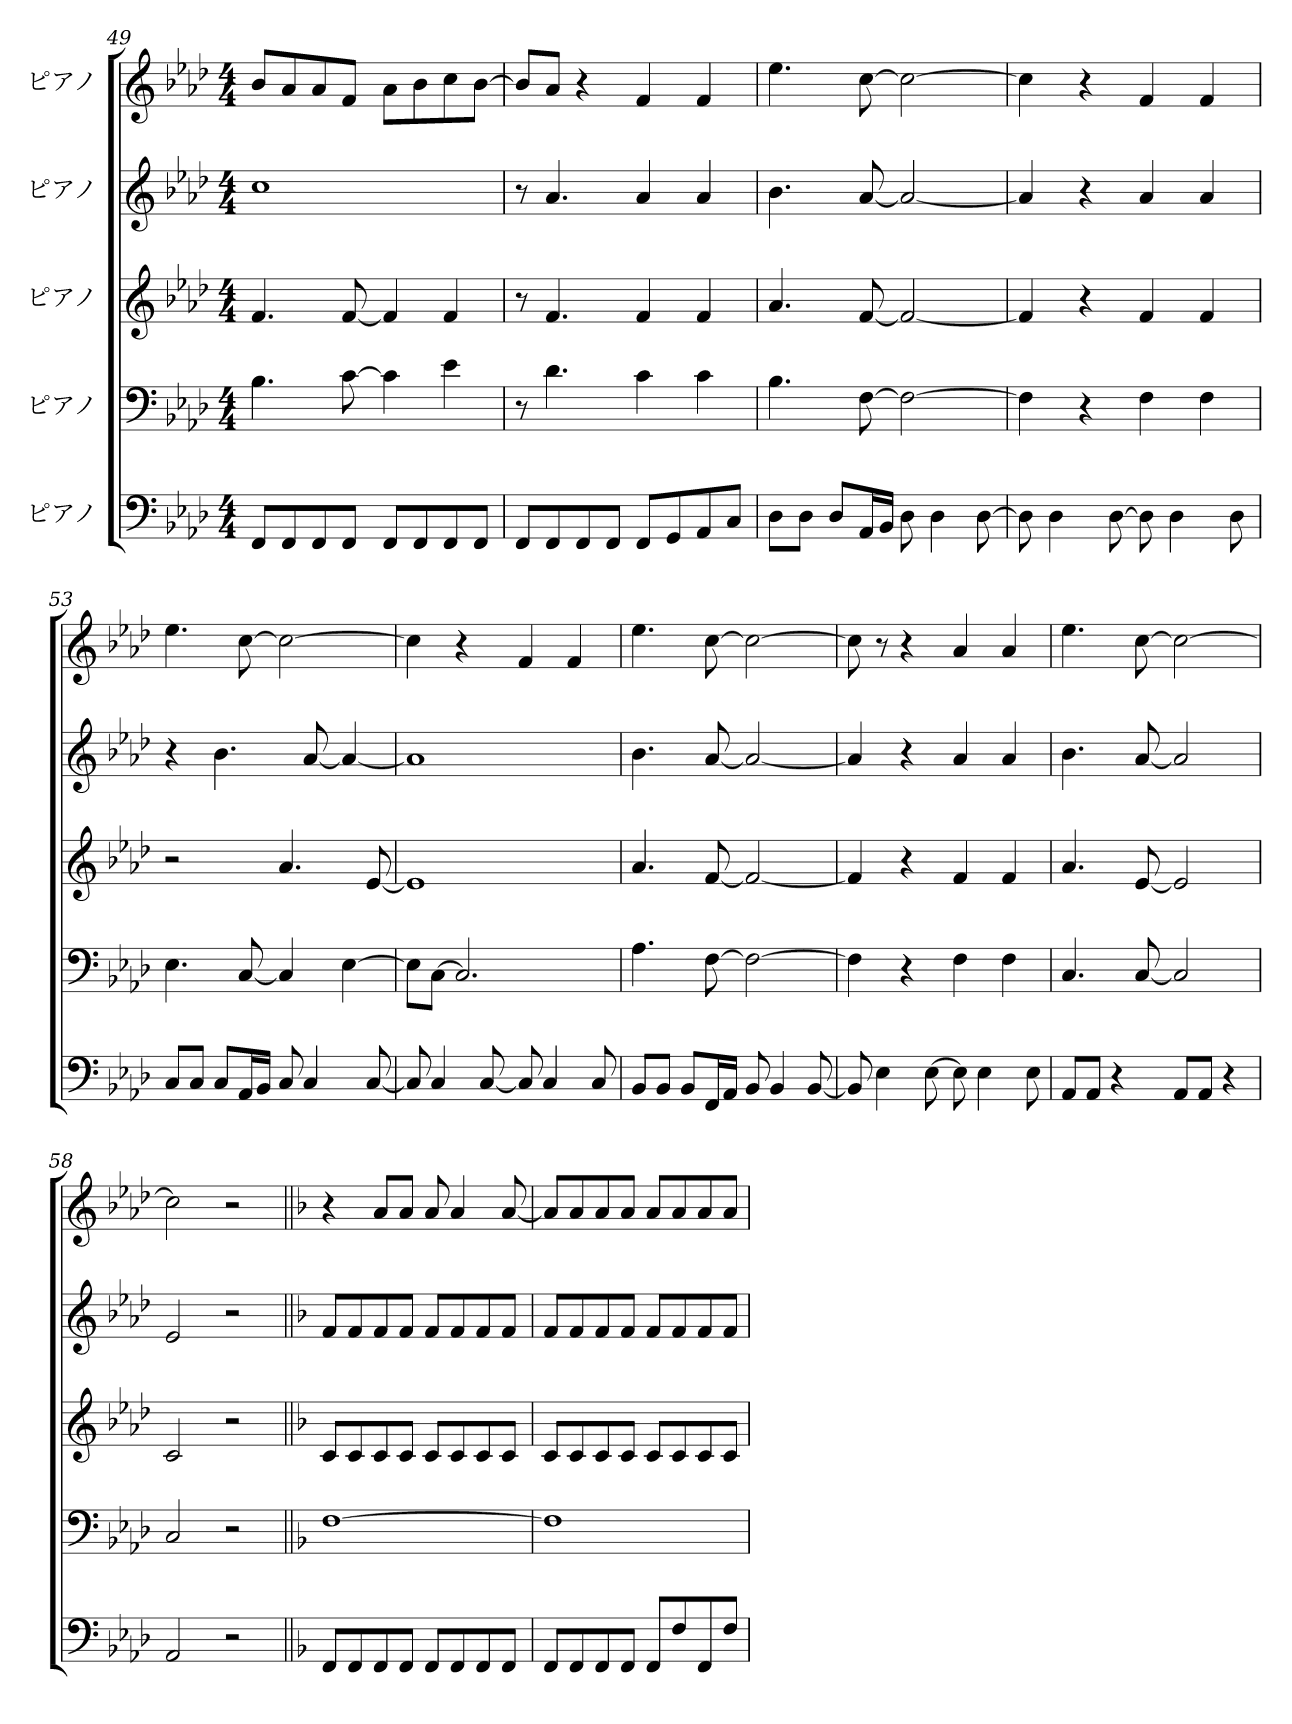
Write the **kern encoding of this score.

**kern	**kern	**kern	**kern	**kern
*part5	*part4	*part3	*part2	*part1
*staff5	*staff4	*staff3	*staff2	*staff1
*I"ピアノ	*I"ピアノ	*I"ピアノ	*I"ピアノ	*I"ピアノ
*clefF4	*clefF4	*clefG2	*clefG2	*clefG2
*k[b-e-a-d-]	*k[b-e-a-d-]	*k[b-e-a-d-]	*k[b-e-a-d-]	*k[b-e-a-d-]
*M4/4	*M4/4	*M4/4	*M4/4	*M4/4
=49	=49	=49	=49	=49
8FFL	4.B-	4.f	1cc	8b-L
8FF	.	.	.	8a-
8FF	.	.	.	8a-
8FFJ	[8c	[8f	.	8fJ
8FFL	4c]	4f]	.	8a-L
8FF	.	.	.	8b-
8FF	4e-	4f	.	8cc
8FFJ	.	.	.	[8b-J
=50	=50	=50	=50	=50
8FFL	8r	8r	8r	8b-L]
8FF	4.d-	4.f	4.a-	8a-J
8FF	.	.	.	4r
8FFJ	.	.	.	.
8FFL	4c	4f	4a-	4f
8GG	.	.	.	.
8AA-	4c	4f	4a-	4f
8CJ	.	.	.	.
=51	=51	=51	=51	=51
8D-L	4.B-	4.a-	4.b-	4.ee-
8D-J	.	.	.	.
8D-L	.	.	.	.
16AA-L	[8F	[8f	[8a-	[8cc
16BB-JJ	.	.	.	.
8D-	2F_	2f_	2a-_	2cc_
4D-	.	.	.	.
[8D-	.	.	.	.
=52	=52	=52	=52	=52
8D-]	4F]	4f]	4a-]	4cc]
4D-	.	.	.	.
.	4r	4r	4r	4r
[8D-	.	.	.	.
8D-]	4F	4f	4a-	4f
4D-	.	.	.	.
.	4F	4f	4a-	4f
8D-	.	.	.	.
=53	=53	=53	=53	=53
8CL	4.E-	2r	4r	4.ee-
8CJ	.	.	.	.
8CL	.	.	4.b-	.
16AA-L	[8C	.	.	[8cc
16BB-JJ	.	.	.	.
8C	4C]	4.a-	.	2cc_
4C	.	.	[8a-	.
.	[4E-	.	4a-_	.
[8C	.	[8e-	.	.
=54	=54	=54	=54	=54
8C]	8E-L]	1e-]	1a-]	4cc]
4C	[8CJ	.	.	.
.	2.C]	.	.	4r
[8C	.	.	.	.
8C]	.	.	.	4f
4C	.	.	.	.
.	.	.	.	4f
8C	.	.	.	.
=55	=55	=55	=55	=55
8BB-L	4.A-	4.a-	4.b-	4.ee-
8BB-J	.	.	.	.
8BB-L	.	.	.	.
16FFL	[8F	[8f	[8a-	[8cc
16AA-JJ	.	.	.	.
8BB-	2F_	2f_	2a-_	2cc_
4BB-	.	.	.	.
[8BB-	.	.	.	.
=56	=56	=56	=56	=56
8BB-]	4F]	4f]	4a-]	8cc]
4E-	.	.	.	8r
.	4r	4r	4r	4r
[8E-	.	.	.	.
8E-]	4F	4f	4a-	4a-
4E-	.	.	.	.
.	4F	4f	4a-	4a-
8E-	.	.	.	.
=57	=57	=57	=57	=57
8AA-L	4.C	4.a-	4.b-	4.ee-
8AA-J	.	.	.	.
4r	.	.	.	.
.	[8C	[8e-	[8a-	[8cc
8AA-L	2C]	2e-]	2a-]	2cc_
8AA-J	.	.	.	.
4r	.	.	.	.
=58	=58	=58	=58	=58
2AA-	2C	2c	2e-	2cc]
2r	2r	2r	2r	2r
=59||	=59||	=59||	=59||	=59||
*k[b-]	*k[b-]	*k[b-]	*k[b-]	*k[b-]
8FFL	[1F	8cL	8fL	4r
8FF	.	8c	8f	.
8FF	.	8c	8f	8aL
8FFJ	.	8cJ	8fJ	8aJ
8FFL	.	8cL	8fL	8a
8FF	.	8c	8f	4a
8FF	.	8c	8f	.
8FFJ	.	8cJ	8fJ	[8a
=60	=60	=60	=60	=60
8FFL	1F]	8cL	8fL	8aL]
8FF	.	8c	8f	8a
8FF	.	8c	8f	8a
8FFJ	.	8cJ	8fJ	8aJ
8FFL	.	8cL	8fL	8aL
8F	.	8c	8f	8a
8FF	.	8c	8f	8a
8FJ	.	8cJ	8fJ	8aJ
=	=	=	=	=
*-	*-	*-	*-	*-
